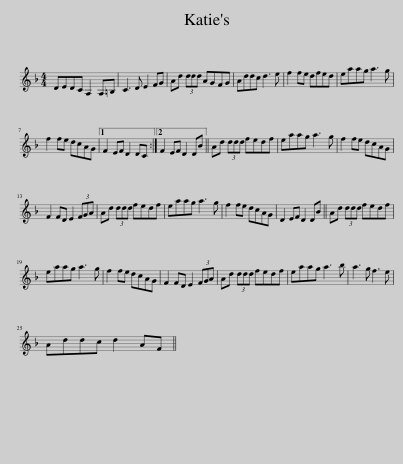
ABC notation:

X:1
L:1/8
M:4/4
I:linebreak $
K:Dmin
V:1 treble
V:1
 DEDC A,2 A,=B, | C3 D E2 FG | Ad (3ddd AGFG | Addc d3 e | f2 fe dfed | %5
 eaag a3 g |$ f2 fe dcAG |1 F2 EF D2 DC :|2 F2 EF D2 DB || Ad (3ddd fedf | %10
 eaag a3 g | f2 fe dcAG |$ F2 FD E2 (3FGA | Ad (3ddd fedf | eaag a3 g | %15
 f2 fe dcAG | D2 EF D2 DB || Ad (3ddd fedf |$ eaag a3 g | f2 fe dcAG | %20
 F2 FD E2 (3FGA | Ad (3ddd fedf | eaag a3 b | a3 g f3 e |$ Addc d2 AF || %25
